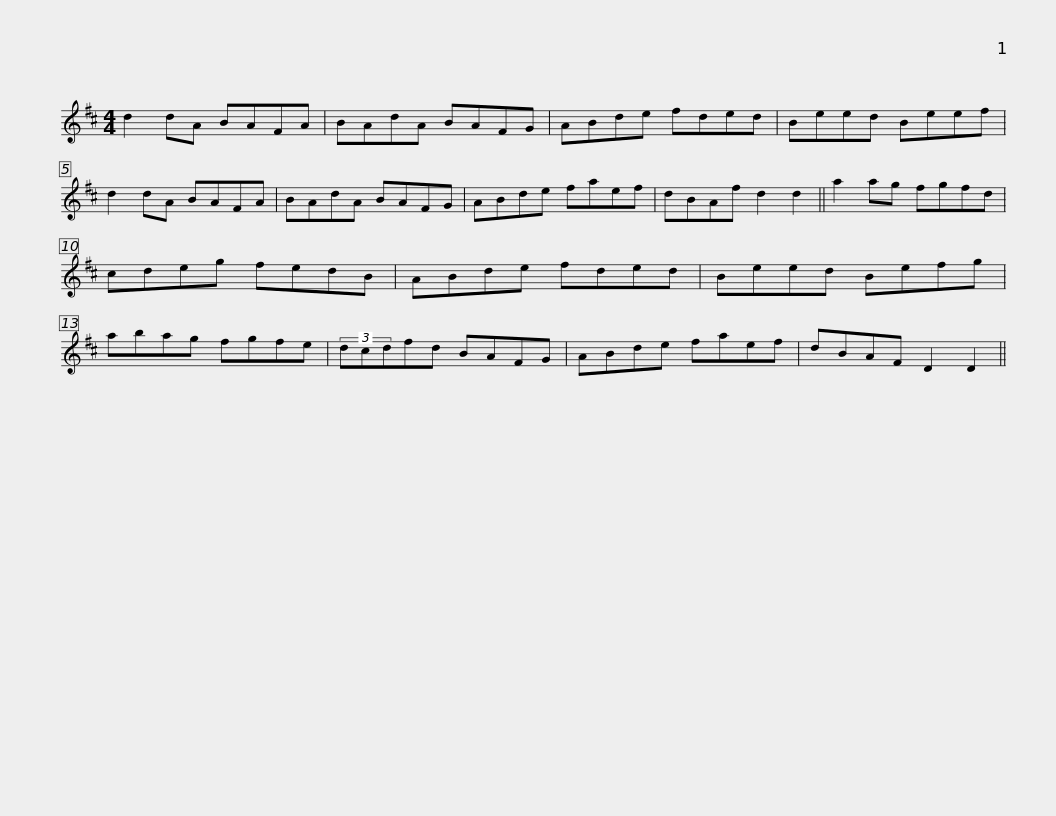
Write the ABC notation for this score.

X:1
L:1/8
M:4/4
I:linebreak $
K:D
V:1 treble
V:1
 d2 dA BAFA | BAdA BAFG | ABde fded | Beed Beef | d2 dA BAFA |$ %5
 BAdA BAFG | ABde faef | dBAf d2 d2 || a2 ag fgfd | cdeg fedB | %10
 ABde fded |$ Beed Befg | abag fgfe | (3dcdfd BAFG | ABde faef | %15
 dBAF D2 D2 || %16
